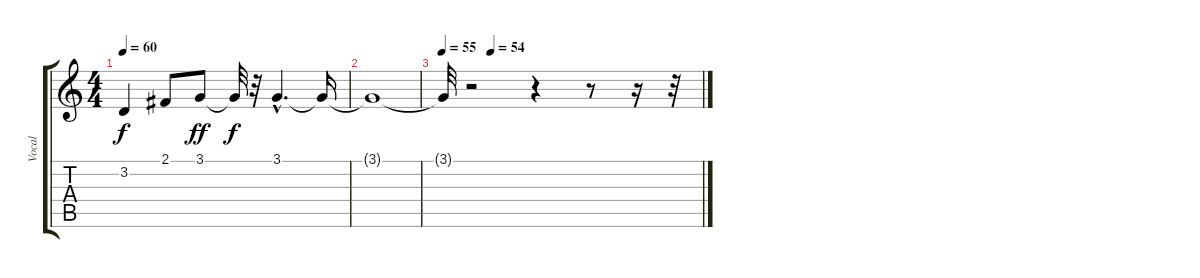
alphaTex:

\track ("Vocal" "Vocal") {instrument shakuhachi}
\staff {score tabs}
\tuning (E4 B3 G3 D3 A2 E2) {hide}
\ts (4 4)
\tempo 60
\clef g2
\ks c
3.2{t}.4{dy f} 2.1.8 3.1.8{dy ff} 3.1{t}.32{dy f} r.32 3.1{hac}.4{d} 3.1{t}.16 |
3.1{t}.1 |
\tempo 55
\tempo (54 0.1875)
3.1{t}.32 r.2 r.4 r.8 r.16 r.32
